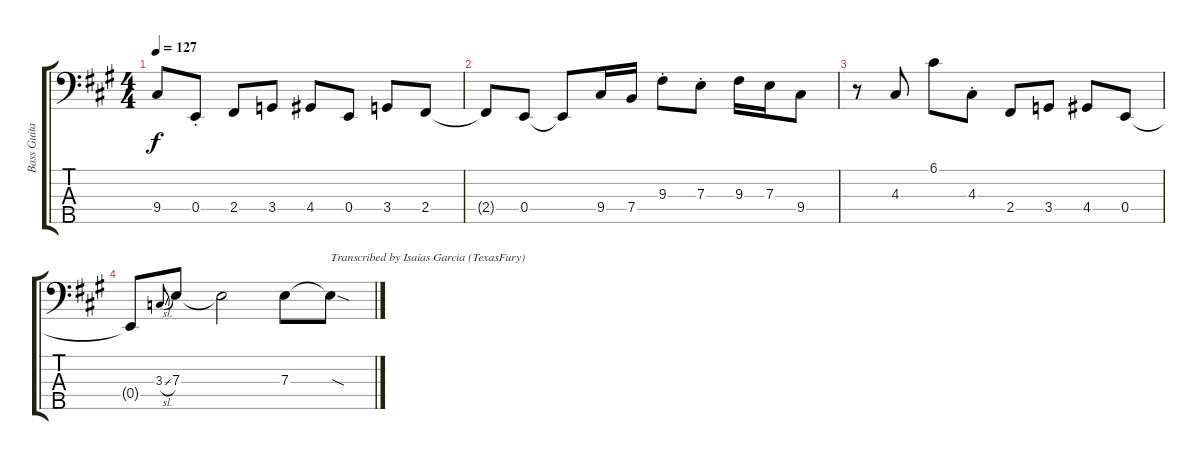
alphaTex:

\track ("Bass Guitar" "Bass Guita") {instrument electricbassfinger}
\staff {score tabs}
\tuning (G2 D2 A1 E1 B0) {hide}
\ts (4 4)
\tempo 127
\clef f4
\ks a
9.4.8{dy f} 0.4{st}.8 2.4.8 3.4.8 4.4.8 0.4.8 3.4.8 2.4.8 |
2.4{t}.8 0.4.8 0.4{t}.8 9.4.16 7.4.16 9.3{st}.8 7.3{st}.8 9.3.16 7.3.16 9.4.8 |
r.8 4.3.8 6.1.8 4.3{st}.8 2.4.8 3.4.8 4.4.8 0.4.8 |
0.4{t}.8 3.3{sl}.8{gr onbeat} 7.3.8 7.3{t}.2 7.3.8 7.3{sod t}.8{txt "Transcribed by Isaias Garcia (TexasFury)"}
